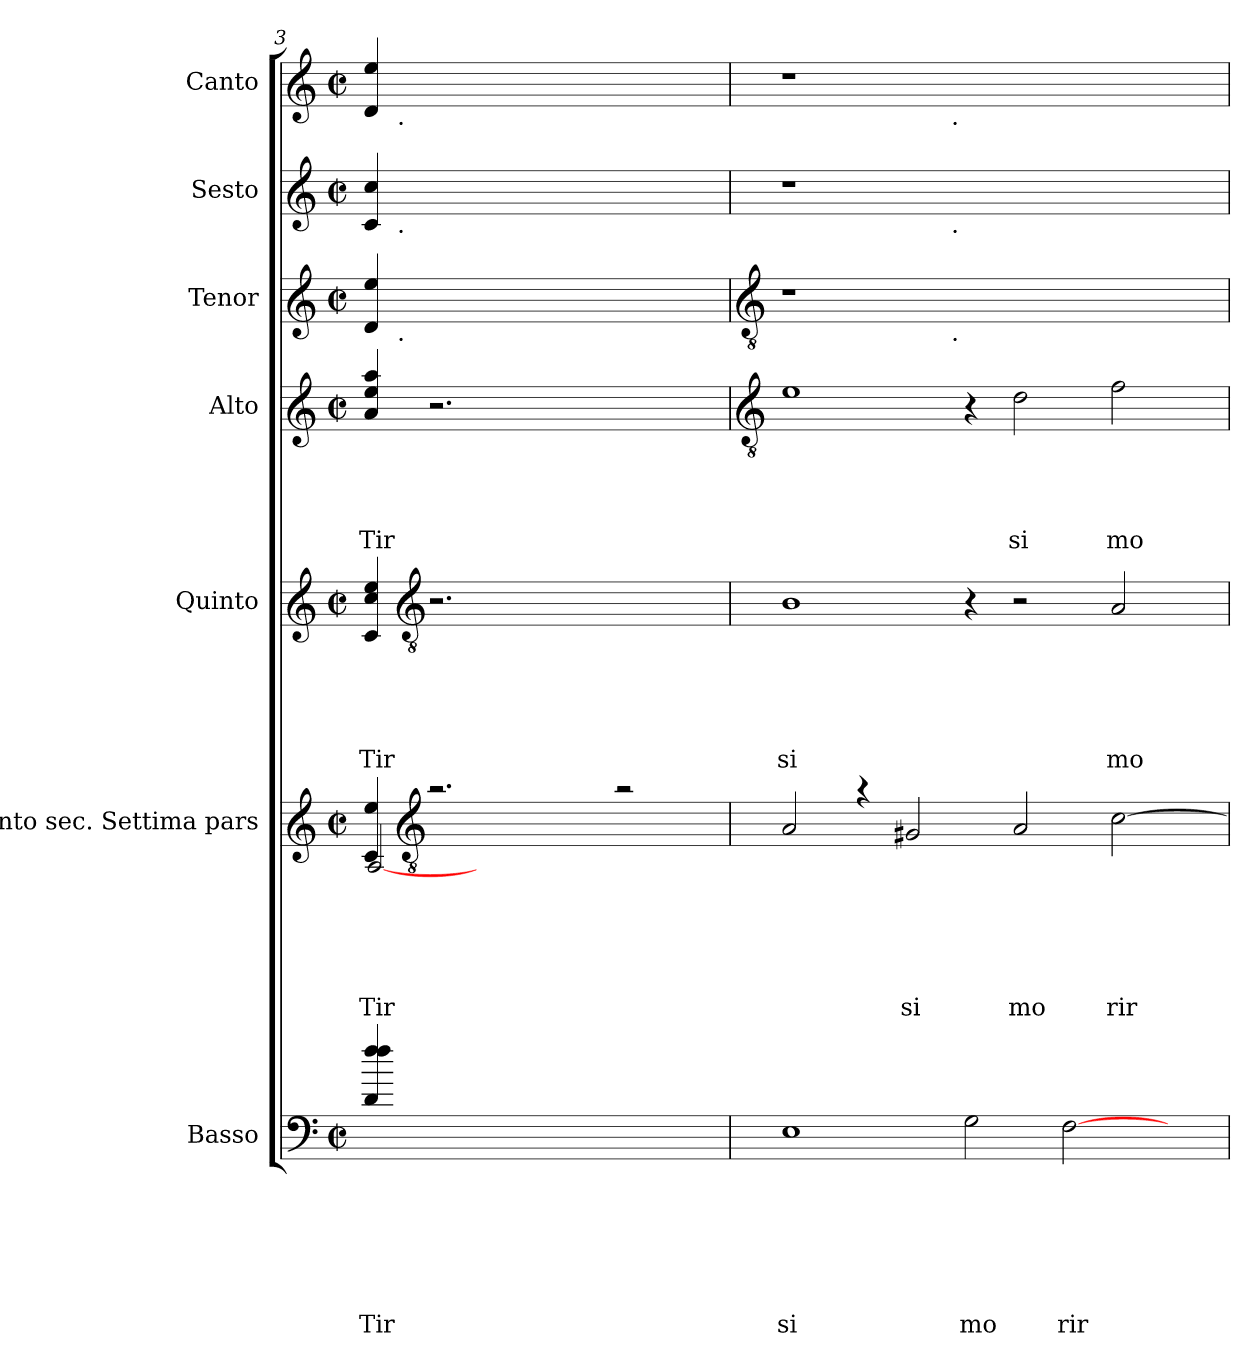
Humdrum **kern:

**kern	**text	**text	**text	**text	**text	**text	**text	**kern	**text	**text	**text	**text	**text	**text	**kern	**text	**text	**text	**text	**text	**kern	**text	**text	**text	**text	**kern	**kern	**kern
*part7	*part7	*part7	*part7	*part7	*part7	*part7	*part7	*part6	*part6	*part6	*part6	*part6	*part6	*part6	*part5	*part5	*part5	*part5	*part5	*part5	*part4	*part4	*part4	*part4	*part4	*part3	*part2	*part1
*staff7	*staff7	*staff7	*staff7	*staff7	*staff7	*staff7	*staff7	*staff6	*staff6	*staff6	*staff6	*staff6	*staff6	*staff6	*staff5	*staff5	*staff5	*staff5	*staff5	*staff5	*staff4	*staff4	*staff4	*staff4	*staff4	*staff3	*staff2	*staff1
*I"Basso	*	*	*	*	*	*	*	*I"Canto sec. Settima pars	*	*	*	*	*	*	*I"Quinto	*	*	*	*	*	*I"Alto	*	*	*	*	*I"Tenor	*I"Sesto	*I"Canto
*	*	*	*	*	*	*	*	*	*	*	*	*	*	*	*I'Quinto	*	*	*	*	*	*I'Alto	*	*	*	*	*I'Tenor	*I'Sesto	*I'Canto
!!LO:LB:g=z
*clefF4	*	*	*	*	*	*	*	*clefG2	*	*	*	*	*	*	*clefG2	*	*	*	*	*	*clefG2	*	*	*	*	*clefG2	*clefG2	*clefG2
*k[]	*	*	*	*	*	*	*	*k[]	*	*	*	*	*	*	*k[]	*	*	*	*	*	*k[]	*	*	*	*	*k[]	*k[]	*k[]
*C:	*	*	*	*	*	*	*	*C:	*	*	*	*	*	*	*C:	*	*	*	*	*	*C:	*	*	*	*	*C:	*C:	*C:
*M2/2	*	*	*	*	*	*	*	*M2/2	*	*	*	*	*	*	*M2/2	*	*	*	*	*	*M2/2	*	*	*	*	*M2/2	*M2/2	*M2/2
*met(c|)	*	*	*	*	*	*	*	*met(c|)	*	*	*	*	*	*	*met(c|)	*	*	*	*	*	*met(c|)	*	*	*	*	*met(c|)	*met(c|)	*met(c|)
=3	=3	=3	=3	=3	=3	=3	=3	=3	=3	=3	=3	=3	=3	=3	=3	=3	=3	=3	=3	=3	=3	=3	=3	=3	=3	=3	=3	=3
!	!	!	!	!	!	!	!	!	!	!	!	!	!	!	!	!	!	!	!	!	!	!	!	!	!	!	!	!LO:TX:a:t=In Veneto appresso Angelo Gardano 1587
!	!	!	!	!	!	!	!	!	!	!	!	!	!	!	!	!	!	!	!	!	!	!	!	!	!	!	!	!LO:TX:a:t=Libro Primo et Secondo...
!	!	!	!	!	!	!	!LO:LY:b	!	!	!	!	!	!	!LO:LY:b	!	!	!	!	!	!LO:LY:b	!	!	!	!	!LO:LY:b	!	!	!
*	*	*	*	*	*	*	*	*^	*	*	*	*	*	*	*	*	*	*	*	*	*	*	*	*	*	*^	*^	*^
4d/ 4ff/ 4ff/	.	.	.	.	.	.	Tir	4c/ 4ee/	[<2A/	.	.	.	.	.	Tir	4c/ 4cc/ 4ee/	.	.	.	.	Tir	4a/ 4ee/ 4aa/	.	.	.	Tir	4d/ 4ee/	8ryy	4c/ 4cc/	8ryy	4d/ 4ee/	8ryy
!	!	!	!	!	!	!	!	!	!	!	!	!	!	!	!	!	!	!	!	!	!	!	!	!	!	!	!	!	!	!	!	!LO:TX:b:t=.
!	!	!	!	!	!	!	!	!	!	!	!	!	!	!	!	!	!	!	!	!	!	!	!	!	!	!	!	!	!	!LO:TX:b:t=.	!	!
!	!	!	!	!	!	!	!	!	!	!	!	!	!	!	!	!	!	!	!	!	!	!	!	!	!	!	!	!LO:TX:b:t=.	!	!	!	!
.	.	.	.	.	.	.	.	.	.	.	.	.	.	.	.	.	.	.	.	.	.	.	.	.	.	.	.	1ryy	.	1ryy	.	1ryy
*	*	*	*	*	*	*	*	*clefGv2	*	*	*	*	*	*	*	*clefGv2	*	*	*	*	*	*	*	*	*	*	*	*	*	*	*	*
1.ryy	.	.	.	.	.	.	.	2.ra	.	.	.	.	.	.	.	2.r	.	.	.	.	.	2.r	.	.	.	.	1.ryy	.	1.ryy	.	1.ryy	.
.	.	.	.	.	.	.	.	.	1ryy	.	.	.	.	.	.	.	.	.	.	.	.	.	.	.	.	.	.	.	.	.	.	.
.	.	.	.	.	.	.	.	4ryy	.	.	.	.	.	.	.	2.ryy	.	.	.	.	.	2.ryy	.	.	.	.	.	.	.	.	.	.
.	.	.	.	.	.	.	.	.	.	.	.	.	.	.	.	.	.	.	.	.	.	.	.	.	.	.	.	2ryy	.	2ryy	.	2ryy
.	.	.	.	.	.	.	.	2ra	.	.	.	.	.	.	.	.	.	.	.	.	.	.	.	.	.	.	.	.	.	.	.	.
.	.	.	.	.	.	.	.	.	4ryy	.	.	.	.	.	.	.	.	.	.	.	.	.	.	.	.	.	.	.	.	.	.	.
.	.	.	.	.	.	.	.	.	.	.	.	.	.	.	.	.	.	.	.	.	.	.	.	.	.	.	.	8ryy	.	8ryy	.	8ryy
*	*	*	*	*	*	*	*	*v	*v	*	*	*	*	*	*	*	*	*	*	*	*	*	*	*	*	*	*	*	*	*	*	*
=4	=4	=4	=4	=4	=4	=4	=4	=4	=4	=4	=4	=4	=4	=4	=4	=4	=4	=4	=4	=4	=4	=4	=4	=4	=4	=4	=4	=4	=4	=4	=4
*	*	*	*	*	*	*	*	*	*	*	*	*	*	*	*	*	*	*	*	*	*clefGv2	*	*	*	*	*clefGv2	*	*	*	*	*
*	*	*	*	*	*	*	*	*^	*	*	*	*	*	*	*	*	*	*	*	*	*	*	*	*	*	*	*	*	*	*	*
!	!	!	!	!	!	!	!LO:LY:b	!	!	!	!	!	!	!	!	!	!	!	!	!	!LO:LY:b	!	!	!	!	!	!	!	!	!	!	!
*	*	*	*	*	*	*	*	*v	*v	*	*	*	*	*	*	*	*	*	*	*	*	*	*	*	*	*	*	*	*	*	*	*
1E	.	.	.	.	.	.	si	2A/	.	.	.	.	.	.	1B	.	.	.	.	si	1e	.	.	.	.	1r	2ryy	1r	2ryy	1r	2ryy
.	.	.	.	.	.	.	.	4ra	.	.	.	.	.	.	.	.	.	.	.	.	.	.	.	.	.	.	4...ryy	.	4...ryy	.	4...ryy
!	!	!	!	!	!	!	!	!	!	!	!	!	!	!LO:LY:b	!	!	!	!	!	!	!	!	!	!	!	!	!	!	!	!	!
.	.	.	.	.	.	.	.	2G#X/	.	.	.	.	.	si	.	.	.	.	.	.	.	.	.	.	.	.	.	.	.	.	.
!	!	!	!	!	!	!	!	!	!	!	!	!	!	!	!	!	!	!	!	!	!	!	!	!	!	!	!	!	!	!	!LO:TX:b:t=.
!	!	!	!	!	!	!	!	!	!	!	!	!	!	!	!	!	!	!	!	!	!	!	!	!	!	!	!	!	!LO:TX:b:t=.	!	!
!	!	!	!	!	!	!	!	!	!	!	!	!	!	!	!	!	!	!	!	!	!	!	!	!	!	!	!LO:TX:b:t=.	!	!	!	!
.	.	.	.	.	.	.	.	.	.	.	.	.	.	.	.	.	.	.	.	.	.	.	.	.	.	.	1ryy	.	1ryy	.	1ryy
!	!	!	!	!	!	!	!LO:LY:b	!	!	!	!	!	!	!	!	!	!	!	!	!	!	!	!	!	!	!	!	!	!	!	!
2G\	.	.	.	.	.	.	mo	.	.	.	.	.	.	.	4r	.	.	.	.	.	4r	.	.	.	.	1ryy	.	1ryy	.	1ryy	.
!	!	!	!	!	!	!	!	!	!	!	!	!	!	!LO:LY:b	!	!	!	!	!	!	!	!	!	!	!LO:LY:b	!	!	!	!	!	!
.	.	.	.	.	.	.	.	2A/	.	.	.	.	.	mo	2r	.	.	.	.	.	2d\	.	.	.	si	.	.	.	.	.	.
!	!	!	!	!	!	!	!LO:LY:b	!	!	!	!	!	!	!	!	!	!	!	!	!	!	!	!	!	!	!	!	!	!	!	!
[>2F\	.	.	.	.	.	.	rir	.	.	.	.	.	.	.	.	.	.	.	.	.	.	.	.	.	.	.	.	.	.	.	.
!	!	!	!	!	!	!	!	!	!	!	!	!	!	!LO:LY:b	!	!	!	!	!	!LO:LY:b	!	!	!	!	!LO:LY:b	!	!	!	!	!	!
.	.	.	.	.	.	.	.	[>2c\	.	.	.	.	.	rir	2A/	.	.	.	.	mo	2f\	.	.	.	mo	.	.	.	.	.	.
.	.	.	.	.	.	.	.	.	.	.	.	.	.	.	.	.	.	.	.	.	.	.	.	.	.	.	4ryy	.	4ryy	.	4ryy
4ryy	.	.	.	.	.	.	.	.	.	.	.	.	.	.	.	.	.	.	.	.	.	.	.	.	.	4ryy	.	4ryy	.	4ryy	.
.	.	.	.	.	.	.	.	.	.	.	.	.	.	.	.	.	.	.	.	.	.	.	.	.	.	.	32ryy	.	32ryy	.	32ryy
*	*	*	*	*	*	*	*	*	*	*	*	*	*	*	*	*	*	*	*	*	*	*	*	*	*	*v	*v	*	*	*v	*v
*	*	*	*	*	*	*	*	*	*	*	*	*	*	*	*	*	*	*	*	*	*	*	*	*	*	*	*v	*v	*
=	=	=	=	=	=	=	=	=	=	=	=	=	=	=	=	=	=	=	=	=	=	=	=	=	=	=	=	=
*-	*-	*-	*-	*-	*-	*-	*-	*-	*-	*-	*-	*-	*-	*-	*-	*-	*-	*-	*-	*-	*-	*-	*-	*-	*-	*-	*-	*-
